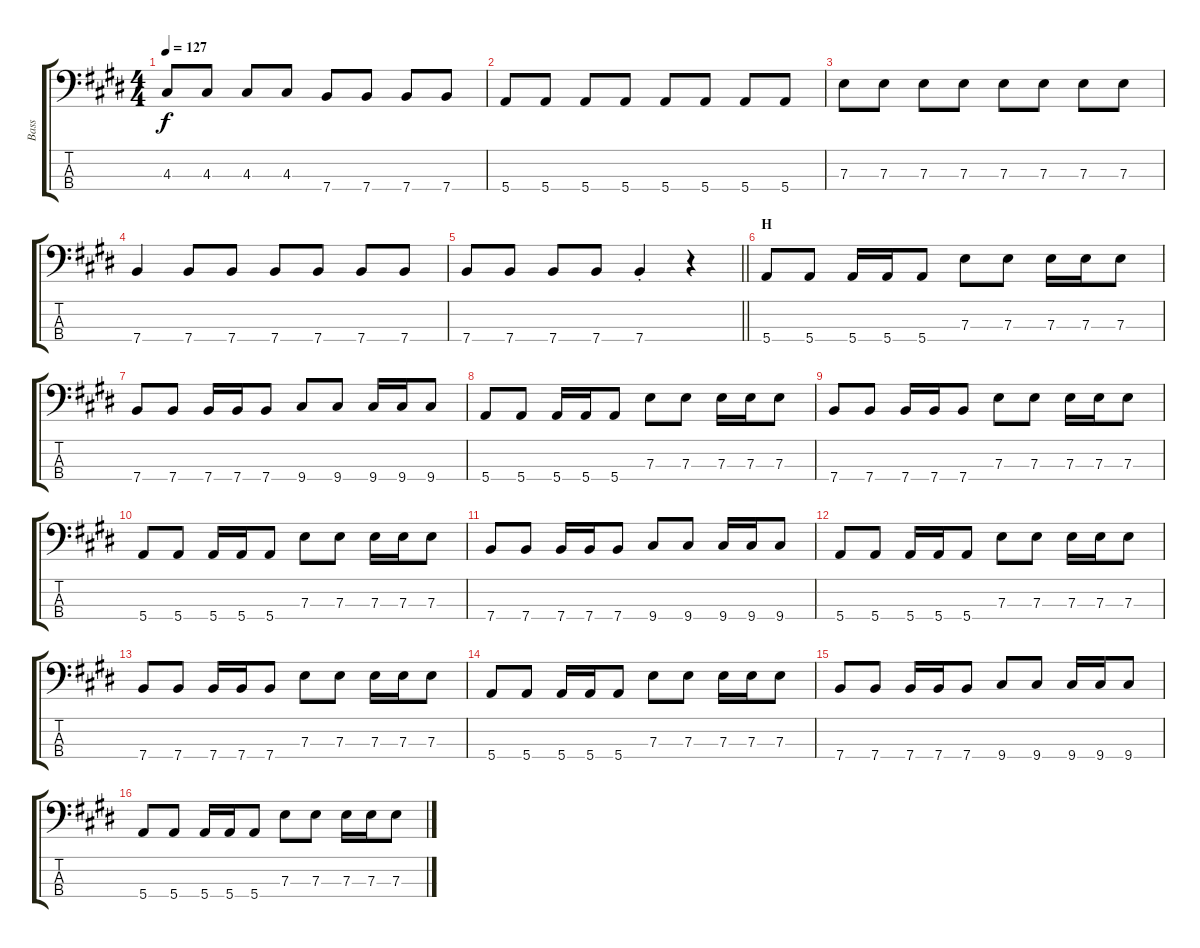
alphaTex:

\track ("Bass" "Bass") {instrument electricbasspick}
\staff {score tabs}
\tuning (G2 D2 A1 E1) {hide}
\ts (4 4)
\tempo 127
\clef f4
\ks e
4.3.8{dy f} 4.3.8 4.3.8 4.3.8 7.4.8 7.4.8 7.4.8 7.4.8 |
5.4.8 5.4.8 5.4.8 5.4.8 5.4.8 5.4.8 5.4.8 5.4.8 |
7.3.8 7.3.8 7.3.8 7.3.8 7.3.8 7.3.8 7.3.8 7.3.8 |
7.4.4 7.4.8 7.4.8 7.4.8 7.4.8 7.4.8 7.4.8 |
\barLineRight lightlight
7.4.8 7.4.8 7.4.8 7.4.8 7.4{st}.4 r.4 |
\section ("" "H")
5.4.8 5.4.8 5.4.16 5.4.16 5.4.8 7.3.8 7.3.8 7.3.16 7.3.16 7.3.8 |
7.4.8 7.4.8 7.4.16 7.4.16 7.4.8 9.4.8 9.4.8 9.4.16 9.4.16 9.4.8 |
5.4.8 5.4.8 5.4.16 5.4.16 5.4.8 7.3.8 7.3.8 7.3.16 7.3.16 7.3.8 |
7.4.8 7.4.8 7.4.16 7.4.16 7.4.8 7.3.8 7.3.8 7.3.16 7.3.16 7.3.8 |
5.4.8 5.4.8 5.4.16 5.4.16 5.4.8 7.3.8 7.3.8 7.3.16 7.3.16 7.3.8 |
7.4.8 7.4.8 7.4.16 7.4.16 7.4.8 9.4.8 9.4.8 9.4.16 9.4.16 9.4.8 |
5.4.8 5.4.8 5.4.16 5.4.16 5.4.8 7.3.8 7.3.8 7.3.16 7.3.16 7.3.8 |
7.4.8 7.4.8 7.4.16 7.4.16 7.4.8 7.3.8 7.3.8 7.3.16 7.3.16 7.3.8 |
5.4.8 5.4.8 5.4.16 5.4.16 5.4.8 7.3.8 7.3.8 7.3.16 7.3.16 7.3.8 |
7.4.8 7.4.8 7.4.16 7.4.16 7.4.8 9.4.8 9.4.8 9.4.16 9.4.16 9.4.8 |
5.4.8 5.4.8 5.4.16 5.4.16 5.4.8 7.3.8 7.3.8 7.3.16 7.3.16 7.3.8
